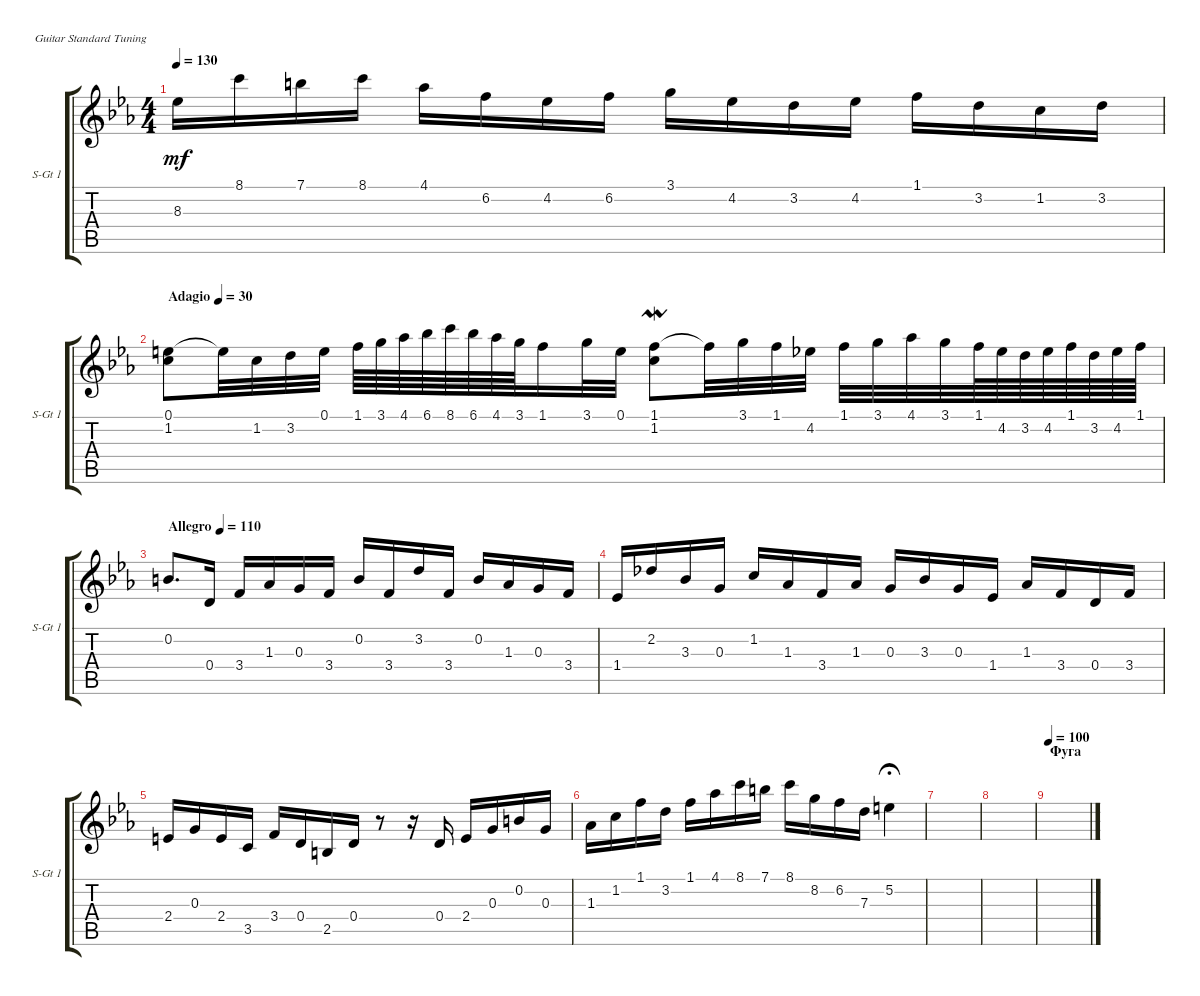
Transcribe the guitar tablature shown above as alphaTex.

\defaultSystemsLayout 4
\bracketExtendMode groupsimilarinstruments
\useSystemSignSeparator
\singleTrackTrackNamePolicy allsystems
\multiTrackTrackNamePolicy allsystems
\firstSystemTrackNameOrientation horizontal
\otherSystemsTrackNameOrientation horizontal
\track ("Steel Guitar 1" "S-Gt 1") {instrument acousticguitarsteel}
\staff {score tabs}
\tuning (E4 B3 G3 D3 A2 E2)
\ts (4 4)
\tempo 130
\clef g2
\ks cminor
8.3.16{dy mf} 8.1.16 7.1.16 8.1.16 4.1.16 6.2.16 4.2.16 6.2.16 3.1.16 4.2.16 3.2.16 4.2.16 1.1.16 3.2.16 1.2.16 3.2.16 |
\tempo (30 "Adagio")
(1.2 0.1).8 0.1{t}.32 1.2.32 3.2.32 0.1.32 1.1.64 3.1.64 4.1.64 6.1.64 8.1.64 6.1.64 4.1.64 3.1.64 1.1.16 3.1.32 0.1.32 (1.2 1.1{lmordent}).8 1.1{t}.32 3.1.32 1.1.32 4.2.32 1.1.32 3.1.32 4.1.32 3.1.32 1.1.64 4.2.64 3.2.64 4.2.64 1.1.64 3.2.64 4.2.64 1.1.64 |
\tempo (110 "Allegro")
0.2.8{d} 0.4.16 3.4.16 1.3.16 0.3.16 3.4.16 0.2.16 3.4.16 3.2.16 3.4.16 0.2.16 1.3.16 0.3.16 3.4.16 |
1.4.16 2.2.16 3.3.16 0.3.16 1.2.16 1.3.16 3.4.16 1.3.16 0.3.16 3.3.16 0.3.16 1.4.16 1.3.16 3.4.16 0.4.16 3.4.16 |
2.4.16 0.3.16 2.4.16 3.5.16 3.4.16 0.4.16 2.5.16 0.4.16 r.8 r.16 0.4.16 2.4.16 0.3.16 0.2.16 0.3.16 |
1.3.16 1.2.16 1.1.16 3.2.16 1.1.16 4.1.16 8.1.16 7.1.16 8.1.16 8.2.16 6.2.16 7.3.16 5.2.4{fermata (medium 0.5)} |
|
|
\beaming (8 2 2 2 2)
\section ("" "Фуга")
\tempo 100
|
|
\beaming (8 4 4)
